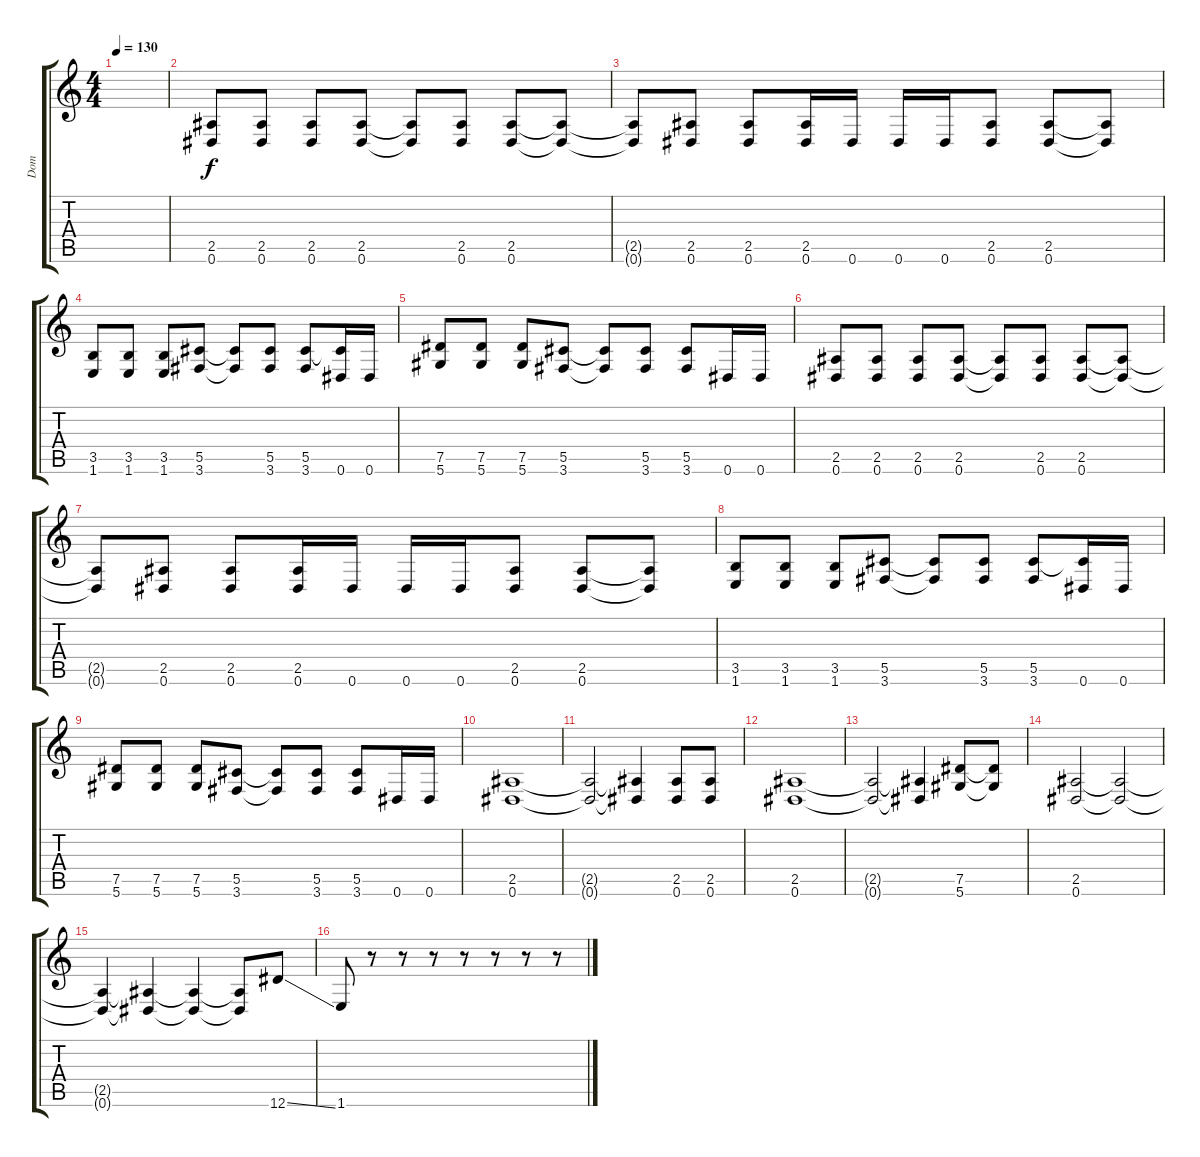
\track ("Dom" "Dom") {instrument overdrivenguitar}
\staff {score tabs}
\tuning (Eb4 Bb3 Gb3 Db3 Ab2 Eb2) {hide}
\ts (4 4)
\tempo 130
\clef g2
\ks c
|
(2.5 0.6).8 (2.5 0.6).8 (2.5 0.6).8 (2.5 0.6).8 (2.5{t} 0.6{t}).8 (2.5 0.6).8 (2.5 0.6).8 (2.5{t} 0.6{t}).8 |
(2.5{t} 0.6{t}).8 (2.5 0.6).8 (2.5 0.6).8 (2.5 0.6).16 0.6.16 0.6.16 0.6.16 (2.5 0.6).8 (2.5 0.6).8 (2.5{t} 0.6{t}).8 |
(3.5 1.6).8 (3.5 1.6).8 (3.5 1.6).8 (5.5 3.6).8 (5.5{t} 3.6{t}).8 (5.5 3.6).8 (5.5 3.6).8 (5.5{t} 0.6).16 0.6.16 |
(7.5 5.6).8 (7.5 5.6).8 (7.5 5.6).8 (5.5 3.6).8 (5.5{t} 3.6{t}).8 (5.5 3.6).8 (5.5 3.6).8 0.6.16 0.6.16 |
(2.5 0.6).8 (2.5 0.6).8 (2.5 0.6).8 (2.5 0.6).8 (2.5{t} 0.6{t}).8 (2.5 0.6).8 (2.5 0.6).8 (2.5{t} 0.6{t}).8 |
(2.5{t} 0.6{t}).8 (2.5 0.6).8 (2.5 0.6).8 (2.5 0.6).16 0.6.16 0.6.16 0.6.16 (2.5 0.6).8 (2.5 0.6).8 (2.5{t} 0.6{t}).8 |
(3.5 1.6).8 (3.5 1.6).8 (3.5 1.6).8 (5.5 3.6).8 (5.5{t} 3.6{t}).8 (5.5 3.6).8 (5.5 3.6).8 (5.5{t} 0.6).16 0.6.16 |
(7.5 5.6).8 (7.5 5.6).8 (7.5 5.6).8 (5.5 3.6).8 (5.5{t} 3.6{t}).8 (5.5 3.6).8 (5.5 3.6).8 0.6.16 0.6.16 |
(2.5 0.6).1 |
(2.5{t} 0.6{t}).2 (2.5{t} 0.6{t}).4 (2.5 0.6).8 (2.5 0.6).8 |
(2.5 0.6).1 |
(2.5{t} 0.6{t}).2 (2.5{t} 0.6{t}).4 (7.5 5.6).8 (7.5{t} 5.6{t}).8 |
(2.5 0.6).2 (2.5{t} 0.6{t}).2 |
(2.5{t} 0.6{t}).4 (2.5{t} 0.6{t}).4 (2.5{t} 0.6{t}).4 (2.5{t} 0.6{t}).8 12.6{ss}.8 |
1.6.8 r.8 r.8 r.8 r.8 r.8 r.8 r.8
